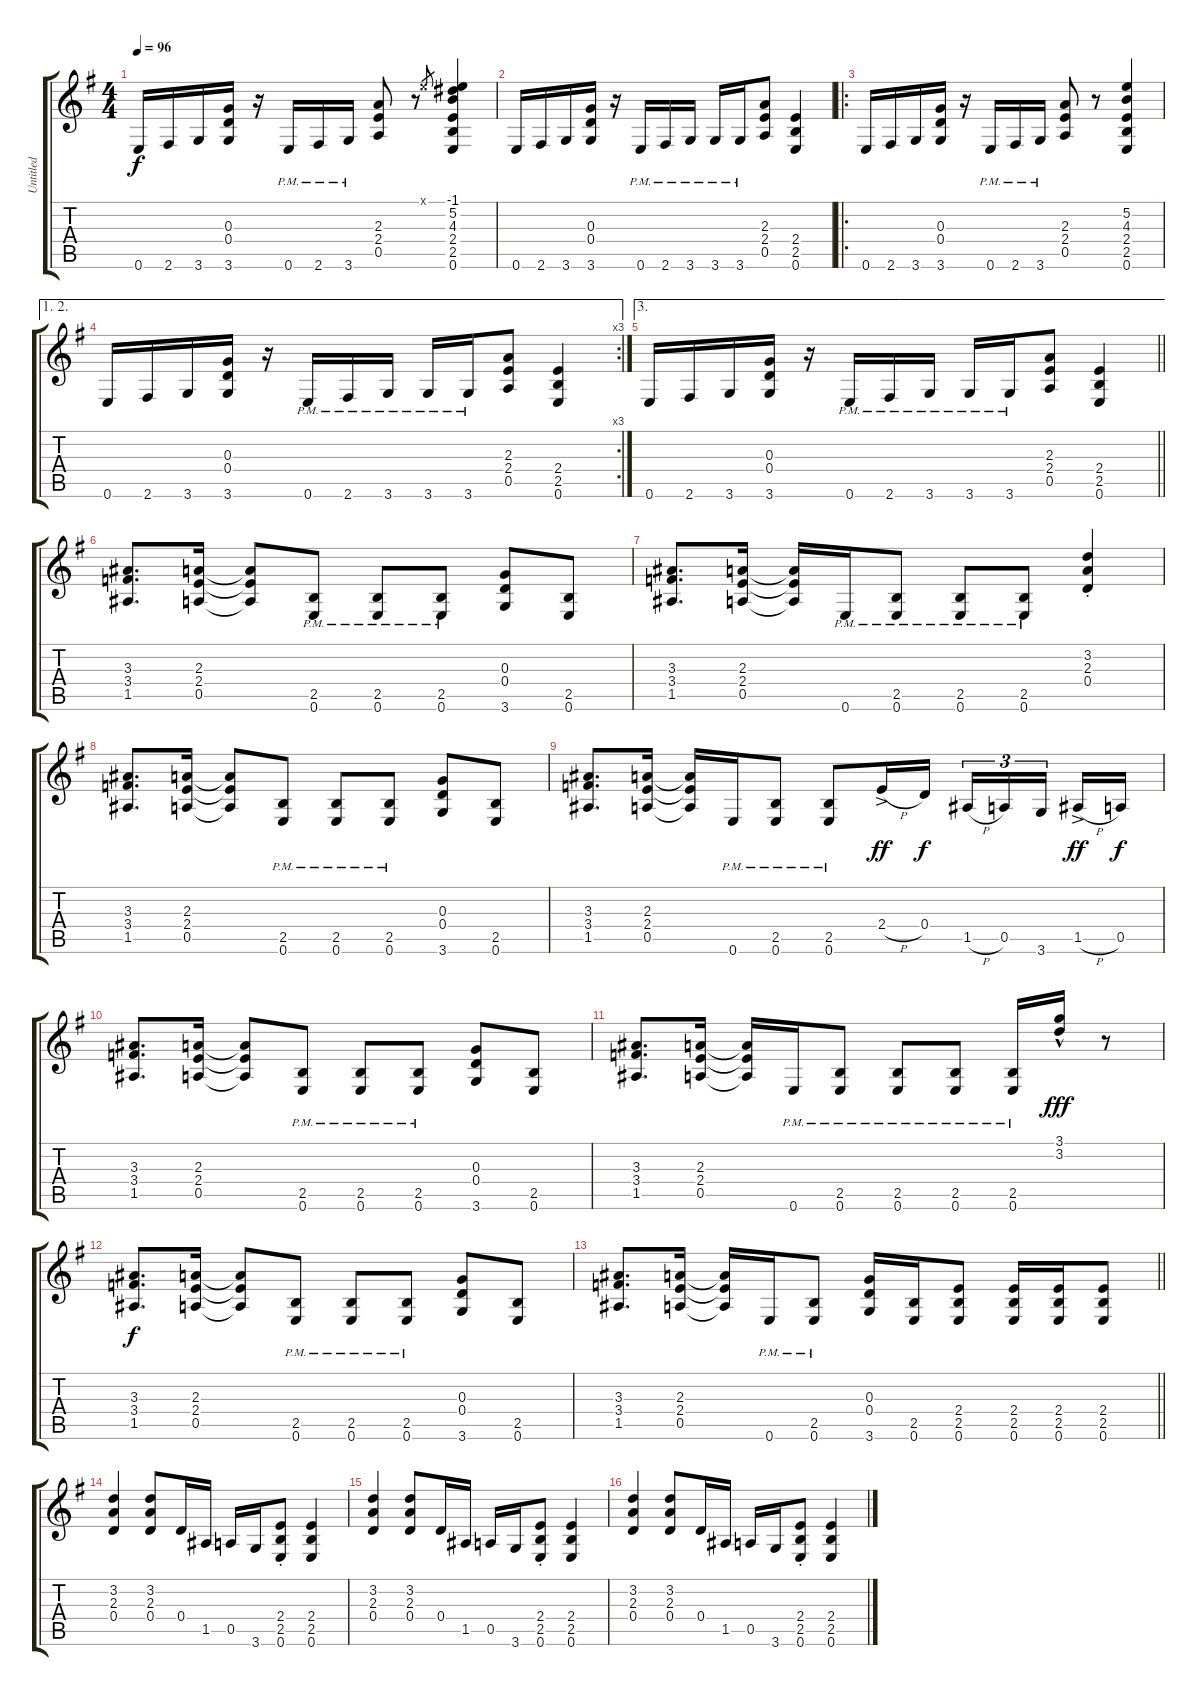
\track ("Untitled" "Untitled") {instrument distortionguitar}
\staff {score tabs}
\tuning (E4 B3 G3 D3 A2 E2) {hide}
\ts (4 4)
\tempo 96
\clef g2
\ks g
0.6.16{dy f instrument distortionguitar} 2.6.16 3.6.16 (0.3 0.4 3.6).16 r.16 0.6{pm}.16 2.6{pm}.16 3.6{pm}.16 (2.3 2.4 0.5).8 r.8 0.1{x}.8{gr} (-1.1 5.2 4.3 2.4 2.5 0.6).4 |
0.6.16 2.6.16 3.6.16 (0.3 0.4 3.6).16 r.16 0.6{pm}.16 2.6{pm}.16 3.6{pm}.16 3.6{pm}.16 3.6{pm}.16 (2.3 2.4 0.5).8 (2.4 2.5 0.6).4 |
\ro
0.6.16 2.6.16 3.6.16 (0.3 0.4 3.6).16 r.16 0.6{pm}.16 2.6{pm}.16 3.6{pm}.16 (2.3 2.4 0.5).8 r.8 (5.2 4.3 2.4 2.5 0.6).4 |
\ae (1 2)
\rc 3
0.6.16 2.6.16 3.6.16 (0.3 0.4 3.6).16 r.16 0.6{pm}.16 2.6{pm}.16 3.6{pm}.16 3.6{pm}.16 3.6{pm}.16 (2.3 2.4 0.5).8 (2.4 2.5 0.6).4 |
\ae 3
\barLineRight lightlight
0.6.16 2.6.16 3.6.16 (0.3 0.4 3.6).16 r.16 0.6{pm}.16 2.6{pm}.16 3.6{pm}.16 3.6{pm}.16 3.6{pm}.16 (2.3 2.4 0.5).8 (2.4 2.5 0.6).4 |
(3.3 3.4 1.5).8{d} (2.3 2.4 0.5).16 (2.3{t} 2.4{t} 0.5{t}).8 (2.5{pm} 0.6{pm}).8 (2.5{pm} 0.6{pm}).8 (2.5{pm} 0.6{pm}).8 (0.3 0.4 3.6).8 (2.5 0.6).8 |
(3.3 3.4 1.5).8{d} (2.3 2.4 0.5).16 (2.3{t} 2.4{t} 0.5{t}).16 0.6{pm}.16 (2.5{pm} 0.6{pm}).8 (2.5{pm} 0.6{pm}).8 (2.5{pm} 0.6{pm}).8 (3.2{st} 2.3{st} 0.4{st}).4 |
(3.3 3.4 1.5).8{d} (2.3 2.4 0.5).16 (2.3{t} 2.4{t} 0.5{t}).8 (2.5{pm} 0.6{pm}).8 (2.5{pm} 0.6{pm}).8 (2.5{pm} 0.6{pm}).8 (0.3 0.4 3.6).8 (2.5 0.6).8 |
(3.3 3.4 1.5).8{d} (2.3 2.4 0.5).16 (2.3{t} 2.4{t} 0.5{t}).16 0.6{pm}.16 (2.5{pm} 0.6{pm}).8 (2.5{pm} 0.6{pm}).8 2.4{h ac}.16{dy ff} 0.4.16{dy f} 1.5{h}.16{tu (3 2)} 0.5.16{tu (3 2)} 3.6.16{tu (3 2) beam splitsecondary} 1.5{h ac}.16{dy ff} 0.5.16{dy f} |
(3.3 3.4 1.5).8{d} (2.3 2.4 0.5).16 (2.3{t} 2.4{t} 0.5{t}).8 (2.5{pm} 0.6{pm}).8 (2.5{pm} 0.6{pm}).8 (2.5{pm} 0.6{pm}).8 (0.3 0.4 3.6).8 (2.5 0.6).8 |
(3.3 3.4 1.5).8{d} (2.3 2.4 0.5).16 (2.3{t} 2.4{t} 0.5{t}).16 0.6{pm}.16 (2.5{pm} 0.6{pm}).8 (2.5{pm} 0.6{pm}).8 (2.5{pm} 0.6{pm}).8 (2.5{pm} 0.6{pm}).16 (3.1{hac} 3.2{hac}).16{dy fff} r.8 |
(3.3 3.4 1.5).8{d dy f} (2.3 2.4 0.5).16 (2.3{t} 2.4{t} 0.5{t}).8 (2.5{pm} 0.6{pm}).8 (2.5{pm} 0.6{pm}).8 (2.5{pm} 0.6{pm}).8 (0.3 0.4 3.6).8 (2.5 0.6).8 |
\barLineRight lightlight
(3.3 3.4 1.5).8{d} (2.3 2.4 0.5).16 (2.3{t} 2.4{t} 0.5{t}).16 0.6{pm}.16 (2.5{pm} 0.6{pm}).8 (0.3 0.4 3.6).16 (2.5 0.6).16 (2.4 2.5 0.6).8 (2.4 2.5 0.6).16 (2.4 2.5 0.6).16 (2.4 2.5 0.6).8 |
(3.2 2.3 0.4).4 (3.2 2.3 0.4).8 0.4.16 1.5.16 0.5.16 3.6.16 (2.4{st} 2.5{st} 0.6{st}).8 (2.4 2.5 0.6).4 |
(3.2 2.3 0.4).4 (3.2 2.3 0.4).8 0.4.16 1.5.16 0.5.16 3.6.16 (2.4{st} 2.5{st} 0.6{st}).8 (2.4 2.5 0.6).4 |
(3.2 2.3 0.4).4 (3.2 2.3 0.4).8 0.4.16 1.5.16 0.5.16 3.6.16 (2.4{st} 2.5{st} 0.6{st}).8 (2.4 2.5 0.6).4
